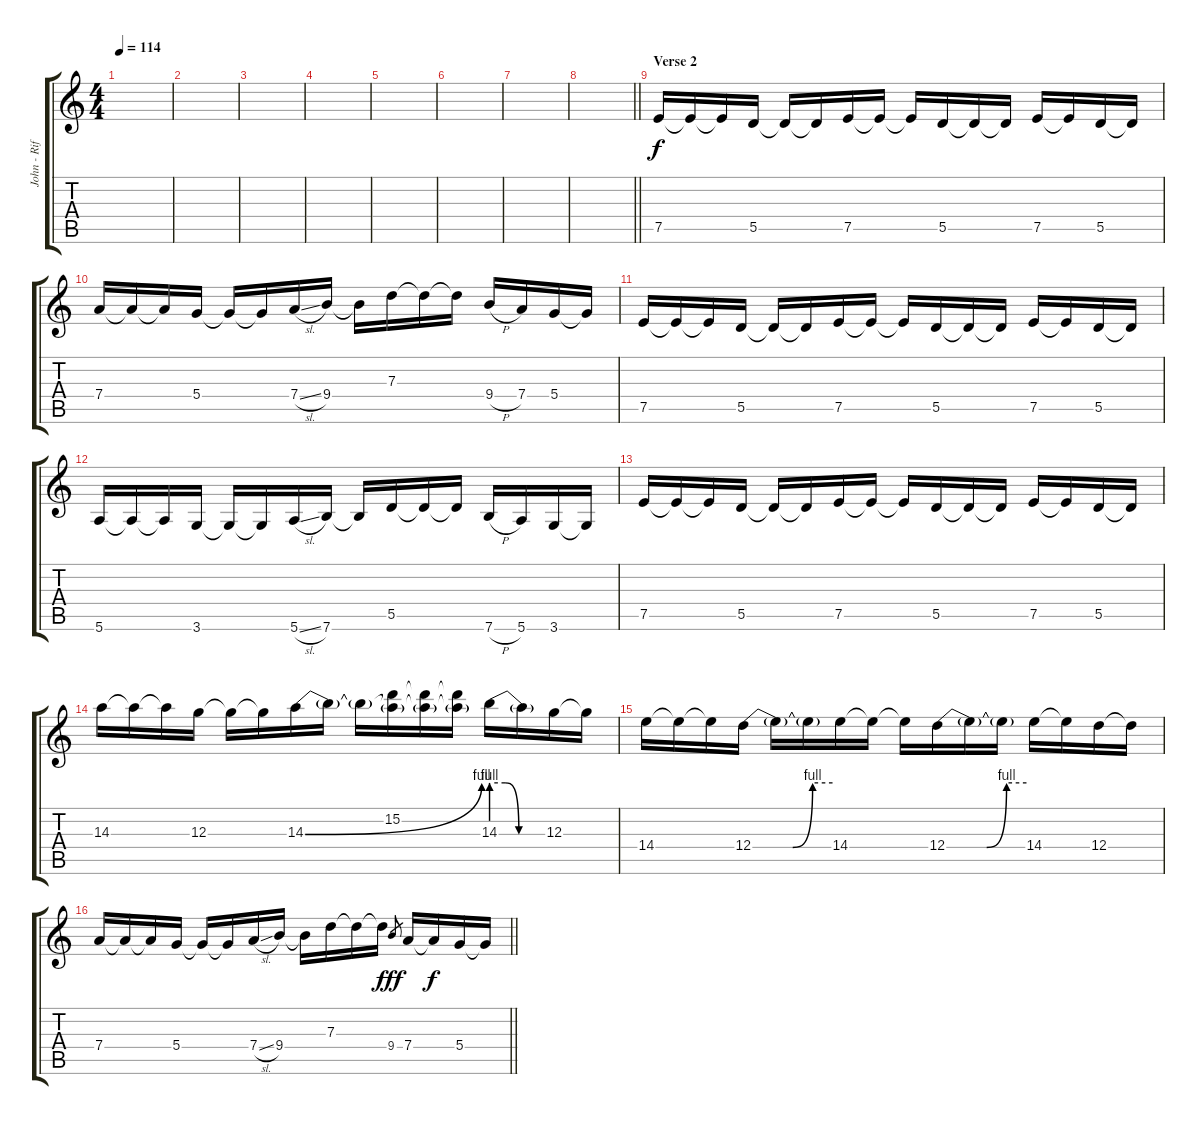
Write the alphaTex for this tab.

\track ("John - Riff Guitar (Overdriven)" "John - Rif") {instrument overdrivenguitar}
\staff {score tabs}
\tuning (E4 B3 G3 D3 A2 E2) {hide}
\ts (4 4)
\tempo 114
\clef g2
\ks c
|
|
|
|
|
|
|
\barLineRight lightlight
|
\section ("" "Verse 2")
7.5.16 7.5{t}.16 7.5{t}.16 5.5.16 5.5{t}.16 5.5{t}.16 7.5.16 7.5{t}.16 7.5{t}.16 5.5.16 5.5{t}.16 5.5{t}.16 7.5.16 7.5{t}.16 5.5.16 5.5{t}.16 |
7.4.16 7.4{t}.16 7.4{t}.16 5.4.16 5.4{t}.16 5.4{t}.16 7.4{sl}.16 9.4.16 9.4{t}.16 7.3.16 7.3{t}.16 7.3{t}.16 9.4{h}.16 7.4.16 5.4.16 5.4{t}.16 |
7.5.16 7.5{t}.16 7.5{t}.16 5.5.16 5.5{t}.16 5.5{t}.16 7.5.16 7.5{t}.16 7.5{t}.16 5.5.16 5.5{t}.16 5.5{t}.16 7.5.16 7.5{t}.16 5.5.16 5.5{t}.16 |
5.6.16 5.6{t}.16 5.6{t}.16 3.6.16 3.6{t}.16 3.6{t}.16 5.6{sl}.16 7.6.16 7.6{t}.16 5.5.16 5.5{t}.16 5.5{t}.16 7.6{h}.16 5.6.16 3.6.16 3.6{t}.16 |
7.5.16 7.5{t}.16 7.5{t}.16 5.5.16 5.5{t}.16 5.5{t}.16 7.5.16 7.5{t}.16 7.5{t}.16 5.5.16 5.5{t}.16 5.5{t}.16 7.5.16 7.5{t}.16 5.5.16 5.5{t}.16 |
14.3.16 14.3{t}.16 14.3{t}.16 12.3.16 12.3{t}.16 12.3{t}.16 14.3{be (bend 0 0 60 4)}.16 14.3{t}.16 14.3{t}.16 (15.2 14.3{t}).16 (15.2{t} 14.3{t}).16 (15.2{t} 14.3{t}).16 14.3{be (custom 0 4 15 4 30 0 60 0)}.16 14.3{t}.16 12.3.16 12.3{t}.16 |
14.4.16 14.4{t}.16 14.4{t}.16 12.4{be (custom 0 0 15 0 30 0 45 4 60 4)}.16 12.4{t}.16 12.4{t}.16 14.4.16 14.4{t}.16 14.4{t}.16 12.4{be (custom 0 0 15 0 30 0 45 4 60 4)}.16 12.4{t}.16 12.4{t}.16 14.4.16 14.4{t}.16 12.4.16 12.4{t}.16 |
\barLineRight lightlight
7.4.16 7.4{t}.16 7.4{t}.16 5.4.16 5.4{t}.16 5.4{t}.16 7.4{sl}.16 9.4.16 9.4{t}.16 7.3.16 7.3{t}.16 7.3{t}.16 9.4.8{gr dy fff} 7.4.16 7.4{t}.16{dy f} 5.4.16 5.4{t}.16
